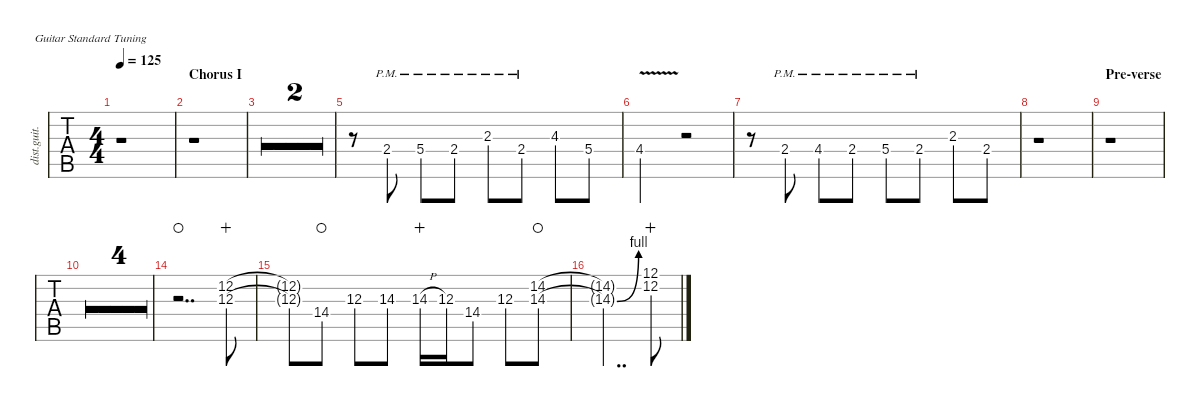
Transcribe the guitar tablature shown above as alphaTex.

\defaultSystemsLayout 4
\hideDynamics
\bracketExtendMode nobrackets
\track ("Lead Guitar" "dist.guit.") {defaultSystemsLayout 4 multiBarRest instrument distortionguitar}
\staff {tabs}
\tuning (E4 B3 G3 D3 A2 E2)
\ts (4 4)
\tempo 125
\clef g2
\ks c
r.1{dy mf} |
\section ("" "Chorus I")
r.1 |
r.1 |
r.1 |
r.8{instrument distortionguitar} 2.4{pm}.8 5.4{pm}.8 2.4{pm}.8 2.3{pm}.8 2.4{pm}.8 4.3.8 5.4.8 |
4.4{v acc #}.2 r.2 |
r.8 2.4{pm}.8 4.4{pm acc #}.8 2.4{pm}.8 5.4{pm}.8 2.4{pm}.8 2.3.8 2.4.8 |
r.1 |
\section ("" "Pre-verse")
r.1 |
r.1 |
r.1 |
r.1 |
r.1 |
r.2{dd instrument distortionguitar waho} (12.3 12.2).8{wahc} |
(12.2{t} 12.3{t}).8 14.4.8{waho} 12.3.8 14.3.8 14.3{h}.16{wahc} 12.3.16 14.4.8 12.3.8 (14.3 14.2{acc #}).8{waho} |
(14.2{t acc #} 14.3{be (bend 0 0 59.4 4) t}).2{dd} (12.2 12.1).8{wahc}
